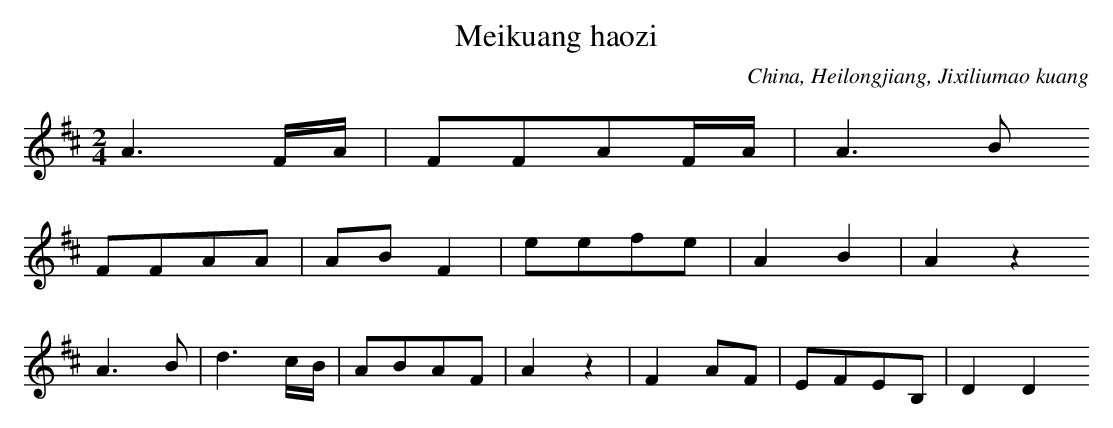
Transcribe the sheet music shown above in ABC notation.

X:1
T: Meikuang haozi
O: China, Heilongjiang, Jixiliumao kuang
M: 2/4
L: 1/16
K: D
A6FA | F2F2A2FA | A6B2
F2F2A2A2 | A2B2F4 | e2e2f2e2 | A4B4 | A4z4
A6B2 | d6cB | A2B2A2F2 | A4z4 | F4A2F2 | E2F2E2B,2 | D4D4
